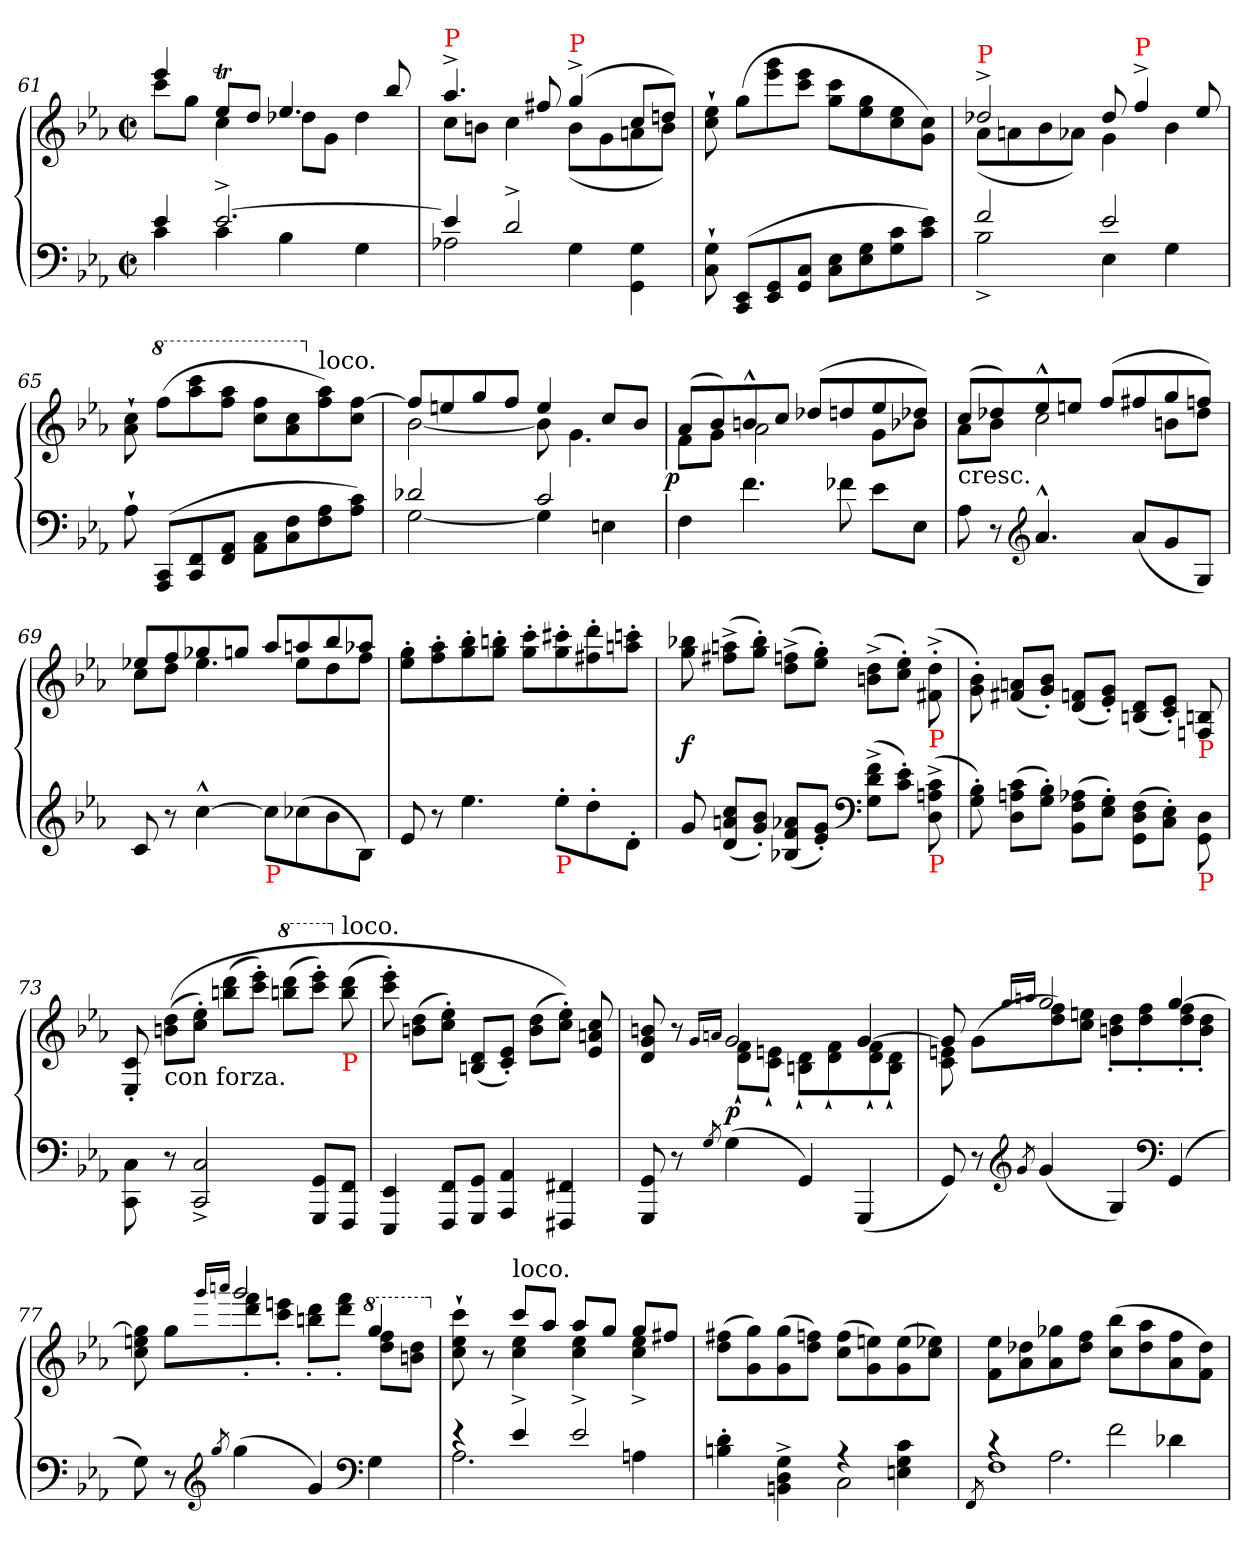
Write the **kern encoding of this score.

**kern	**kern	**dynam
*part1	*part1	*part1
*staff2	*staff1	*staff1/2
*clefF4	*clefG2	*
*k[b-e-a-]	*k[b-e-a-]	*
*c:	*c:	*
*M2/2	*M2/2	*
*met(c|)	*met(c|)	*
=61	=61	=61
*^	*^	*
4e-	4c	4eee-	8cccL	.
.	.	.	8ggJ	.
[2.e-^>	4c	8ee-TL	4cc	.
.	.	8ddJ	.	.
.	4B-	4.ee-	8dd-XL	.
.	.	.	8gJ	.
.	4G	.	4dd-	.
.	.	8bb-	.	.
=62	=62	=62	=62	=62
!	!	!LO:TX:a:color=red:t=P	!	!
4e-]	2A-X	4.aa-^>	8ccL	.
.	.	.	8bnJ	.
2d^>	.	.	4cc	.
.	.	8ff#X	.	.
!	!	!LO:TX:a:color=red:t=P	!	!
.	4G	(>4gg^>	(<8bL	.
.	.	.	8g	.
4ryy	4G\ 4GG\	8ccL	8an	.
.	.	8ddnJ)	8bJ)	.
*v	*v	*	*	*
*	*v	*v	*
=63	=63	=63
8G`> 8C`>	8ee-`> 8cc`>	.
(>8EE- 8CCL	(8ggL	.
8GG 8EE-	8ggg 8eee-	.
8C 8GGJ	8eee- 8cccJ	.
8E- 8CL	8ccc 8ggL	.
8G 8E-	8gg 8ee-	.
8c 8G	8ee- 8cc	.
8e- 8cJ)	8cc 8gJ)	.
=64	=64	=64
*^	*^	*
!	!	!LO:TX:a:color=red:t=P	!	!
2f/	2B-^<\	2dd-X^>	(8a-L	.
.	.	.	8an	.
.	.	.	8b-	.
.	.	.	8a-XJ)	.
2e-	4E-	8dd-	4g	.
!	!	!LO:TX:a:color=red:t=P	!	!
.	.	4ff^>	.	.
.	4G	.	4b-	.
.	.	8ee-	.	.
*v	*v	*	*	*
*	*v	*v	*
=65	=65	=65
8A-`>	8cc`> 8a-`>	.
*	*8va	*
(8CC 8AAA-L	(8fffL	.
8FF 8CC	8cccc 8aaa-	.
8AA- 8FFJ	8aaa- 8fffJ	.
8C 8AA-L	8fff 8cccL	.
8F 8C	8ccc 8aa-	.
*	*X8va	*
!	!LO:TX:a:t=loco.	!
8A- 8F	8aa- 8ff)	.
8c 8A-J)	[8ff 8ccJ	.
=66	=66	=66
*^	*^	*
2d-X	[2G	8ffL]	[2b-	.
.	.	8een	.	.
.	.	8gg	.	.
.	.	8ffJ	.	.
2c	4G]	4ee	8b-]	.
.	.	.	4.g	.
.	4En	8ccL	.	.
.	.	8b-J	.	.
*v	*v	*	*	*
=67	=67	=67	=67
!	!	!	!LO:DY:rj
4F	(8a-L	8fL	p
.	8b-)	8gJ	.
4.f	8bn^^>	2a-	.
.	8ccJ	.	.
.	(8dd-XL	.	.
8f-X	8ddn	.	.
8e-L	8ee-	8gL	.
8E-J	8dd-XJ)	8b-J	.
=68	=68	=68	=68
!	!LO:TX:c:t=cresc.	!	!
8A-	(8ccL	8a-L	.
8r	8dd-X)	8b-J	.
*clefG2	*	*	*
4.a-^^>	8ee-^^>	2cc	.
.	8eenJ	.	.
.	(8ffL	.	.
(8a-L	8ff#X	.	.
8g	8gg	8bnL	.
8GJ)	8ffnJ)	8dd-J	.
=69	=69	=69	=69
8c	8ee-XL	8ccL	.
8r	8ff	8ddJ	.
[4cc^^>	8gg-X	4.ee-	.
.	8ggnJ	.	.
!LO:TX:b:color=red:t=P	!	!	!
8cc\L]	8aa-L	.	.
(>8cc-X\	8aan	8ee-L	.
8b-\	8bb-	8dd	.
8B-/J)	8aa-XJ	8ffJ	.
*	*v	*v	*
=70	=70	=70
8e-	8gg' 8ee-'L	.
8r	8aa-' 8ff'	.
4.ee-	8bb-' 8gg'	.
.	8bbn' 8gg'J	.
.	8ccc' 8gg'L	.
!LO:TX:b:color=red:t=P	!	!
8ee-'>\L	8ccc#X' 8gg'	.
8dd'>\	8ddd' 8ff#X'	.
8d'</J	8cccn' 8aan'J	.
=71	=71	=71
8g	8bb-X 8gg	f
(8cc 8an 8dL	(8aan^< 8ff#X^<L	.
8b-' 8g'J)	8bb-' 8gg'J)	.
(8a-X 8f 8B-XL	(8ffn^< 8dd^<L	.
8g' 8e-'J)	8gg' 8ee-'J)	.
*clefF4	*	*
(8f^< 8d^< 8G^<L	(8dd^ 8bn^L	.
8e-' 8c'J)	8ee-' 8cc'J)	.
!	!LO:TX:b:color=red:t=P	!
!LO:TX:b:color=red:t=P	!	!
(8c^< 8An^< 8D^<	(8dd'^\ 8f#X'^\	.
=72	=72	=72
8B-' 8G')	8b-'\ 8g'\)	.
(8c 8An 8DL	(8an 8f#XL	.
8B-' 8G'J)	8b-' 8g'J)	.
(8A-X 8F 8BB-L	(8fn 8dL	.
8G' 8E-'J)	8g' 8e-'J)	.
(8F\ 8D\ 8GG\L	(8d 8BnL	.
8E-'\ 8C'\J)	8e-' 8c'J)	.
!	!LO:TX:b:color=red:t=P	!
!LO:TX:b:color=red:t=P	!	!
8D\ 8GG\	8Bn/ 8Fn/	.
=73	=73	=73
8C\ 8CC\	8c'/ 8E-'/	.
!	!LO:TX:b:t=con forza.	!
8r	((8dd 8bnL	.
2C^> 2CC^>	8ee-' 8cc'J)	.
.	(8ddd 8bbnL	.
.	8eee-' 8ccc'J)	.
*	*8va	*
.	(8dddd 8bbbnL	.
8GG 8GGGL	8eeee-' 8cccc'J)	.
*	*X8va	*
!	!LO:TX:b:color=red:t=P	!
!	!LO:TX:a:t=loco.	!
8FF 8FFFJ	(8ddd 8bb	.
=74	=74	=74
4EE- 4EEE-	8eee-' 8ccc')	.
.	(8dd 8bnL	.
8FF 8FFFL	8ee-' 8cc'J)	.
8GG 8GGGJ	(8d 8BnL	.
4AA- 4AAA-	8e-' 8c'J)	.
.	(8dd 8bL	.
4FF#X 4FFF#X	8ee-' 8cc'J))	.
.	8cc 8an 8e-	.
=75	=75	=75
*	*^	*
8GG 8GGG	8bn/ 8g/ 8d/	4ryy	.
8r	8r	.	.
.	16qqg/LL	.	.
8qG/	16qqan/JJ	.	.
(4G	2g	8f`> 8d`>L	p
.	.	8en`> 8c`>J	.
4GG)	.	8d`> 8Bn`>L	.
.	.	8f`> 8d`>	.
(4GGG	[4g	8f`> 8d`>	.
.	.	8d`> 8B`>J	.
=76	=76	=76	=76
8GG)	8g]	8en 8c	.
8r	8ryy	(8gL	.
*clefG2	*	*	*
.	16qqgg/LL	.	.
8qg/	16qqaan/JJ	.	.
(4g	2gg	8ff 8dd)	.
.	.	8een 8ccJ	.
4G)	.	8dd'> 8bn'>L	.
.	.	8ff'> 8dd'>	.
*clefF4	*	*	*
(4GG	[4gg	8ff'> 8dd'>	.
.	.	8dd'> 8b'>J	.
=77	=77	=77	=77
8G)	8gg]\ 8een\ 8cc\	8ryy	.
8r	8ryy	8ggL	.
*clefG2	*	*	*
.	16qqggg/LL	.	.
8qgg/	16qqaaan/JJ	.	.
(4gg	2ggg	8fff'> 8ddd'>	.
.	.	8eeen'> 8ccc'>J	.
4g)	.	8ddd'> 8bbn'>L	.
.	.	8fff'> 8ddd'>J	.
*clefF4	*	*	*
*	*8va	*	*
4G	4ggg	8fff 8dddL	.
.	.	8ddd 8bbnJ	.
=78	=78	=78	=78
*^	*	*	*
*	*	*X8va	*	*
4re	2.A-	8ccc`> 8ee-`> 8cc`>	4ryy	.
.	.	8r	.	.
!	!	!LO:TX:a:t=loco.	!	!
4e-	.	8cccL	4ee-^< 4cc^<	.
.	.	8aa-J	.	.
2e-	.	8aa-L	4ee-^< 4cc^<	.
.	.	8ggJ	.	.
.	4An	8ggL	4ee-^< 4cc^<	.
.	.	8ff#XJ	.	.
*	*	*v	*v	*
=79	=79	=79	=79
4d'>\ 4Bn'>\	4ryy	(8ff#X 8ddL	.
.	.	8gg 8g)	.
4G^>\ 4D^>\ 4BBn^>\	4ryy	(8gg 8g	.
.	.	8ffn 8ddJ)	.
4rA	2C	(8ff 8ccL	.
.	.	8een 8g)	.
4c\ 4G\ 4En\	.	(8ee 8g	.
.	.	8ee-X 8ccJ)	.
=80	=80	=80	=80
*^	*^	*	*
.	.	.	8qFF	.	.
4rc	4ryy	4ryy	1F	8ee- 8fL	.
.	.	.	.	8dd-X 8a-	.
4ryy	4ryy	2.A-\	.	8gg-X 8a-	.
.	.	.	.	8ff 8dd-J	.
2f\	4ryy	.	.	(8bb- 8ccL	.
.	.	.	.	8aa- 8dd-	.
.	4d-X	.	.	8ff 8a-	.
.	.	.	.	8dd- 8fJ)	.
*v	*v	*v	*v	*	*
=	=	=
*-	*-	*-
